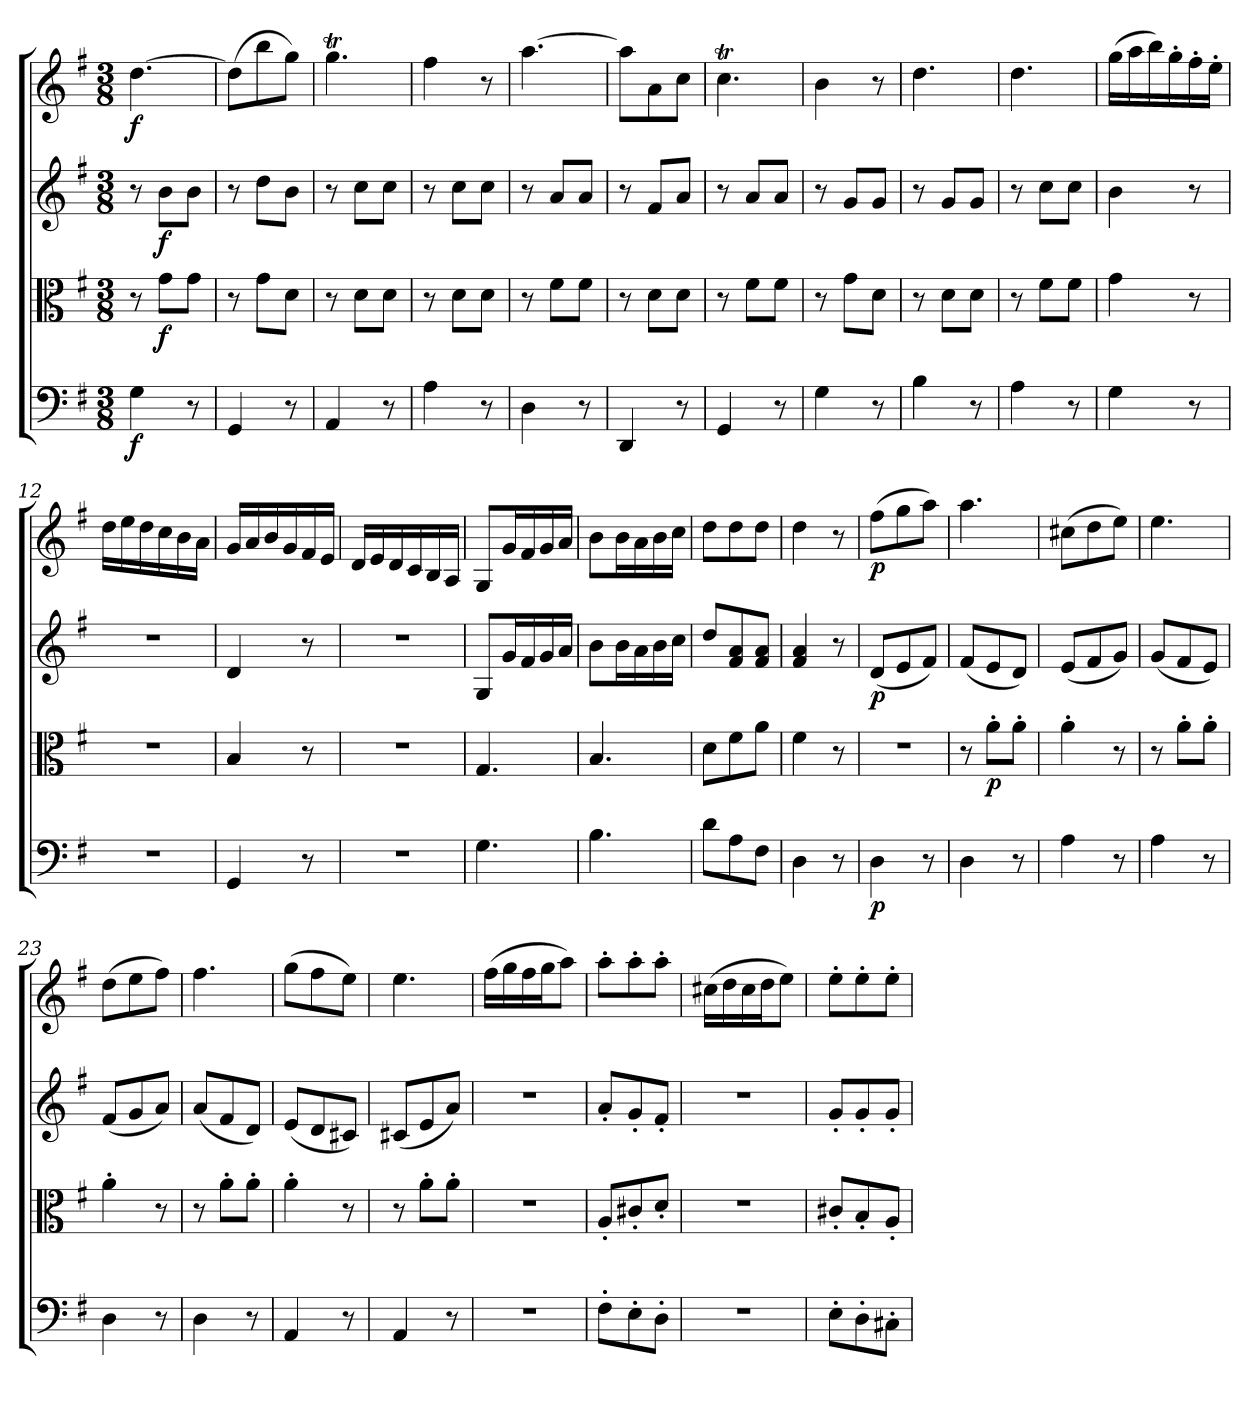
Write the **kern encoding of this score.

**kern	**dynam	**kern	**dynam	**kern	**dynam	**kern	**dynam
*part4	*part4	*part3	*part3	*part2	*part2	*part1	*part1
*staff4	*staff4	*staff3	*staff3	*staff2	*staff2	*staff1	*staff1
*clefF4	*	*clefC3	*	*clefG2	*	*clefG2	*
*k[f#]	*	*k[f#]	*	*k[f#]	*	*k[f#]	*
*G:	*	*G:	*	*G:	*	*G:	*
*M3/8	*	*M3/8	*	*M3/8	*	*M3/8	*
=	=	=	=	=	=	=	=
4G\	f	8r	.	8r	.	[4.dd\	f
.	.	8g\L	f	8b\L	f	.	.
8r	.	8g\J	.	8b\J	.	.	.
=2	=2	=2	=2	=2	=2	=2	=2
4GG/	.	8r	.	8r	.	(8dd\L]	.
.	.	8g\L	.	8dd\L	.	8bb\	.
8r	.	8d\J	.	8b\J	.	8gg\J)	.
=3	=3	=3	=3	=3	=3	=3	=3
4AA/	.	8r	.	8r	.	4.ggT\	.
.	.	8d\L	.	8cc\L	.	.	.
8r	.	8d\J	.	8cc\J	.	.	.
=4	=4	=4	=4	=4	=4	=4	=4
4A\	.	8r	.	8r	.	4ff#\	.
.	.	8d\L	.	8cc\L	.	.	.
8r	.	8d\J	.	8cc\J	.	8r	.
=5	=5	=5	=5	=5	=5	=5	=5
4D\	.	8r	.	8r	.	[4.aa\	.
.	.	8f#\L	.	8a/L	.	.	.
8r	.	8f#\J	.	8a/J	.	.	.
=6	=6	=6	=6	=6	=6	=6	=6
4DD/	.	8r	.	8r	.	8aa\L]	.
.	.	8d\L	.	8f#/L	.	8a\	.
8r	.	8d\J	.	8a/J	.	8cc\J	.
=7	=7	=7	=7	=7	=7	=7	=7
4GG/	.	8r	.	8r	.	4.ccT\	.
.	.	8f#\L	.	8a/L	.	.	.
8r	.	8f#\J	.	8a/J	.	.	.
=8	=8	=8	=8	=8	=8	=8	=8
4G\	.	8r	.	8r	.	4b\	.
.	.	8g\L	.	8g/L	.	.	.
8r	.	8d\J	.	8g/J	.	8r	.
=9	=9	=9	=9	=9	=9	=9	=9
4B\	.	8r	.	8r	.	4.dd\	.
.	.	8d\L	.	8g/L	.	.	.
8r	.	8d\J	.	8g/J	.	.	.
=10	=10	=10	=10	=10	=10	=10	=10
4A\	.	8r	.	8r	.	4.dd\	.
.	.	8f#\L	.	8cc\L	.	.	.
8r	.	8f#\J	.	8cc\J	.	.	.
=11	=11	=11	=11	=11	=11	=11	=11
4G\	.	4g\	.	4b\	.	(16gg\LL	.
.	.	.	.	.	.	16aa\	.
.	.	.	.	.	.	16bb\)	.
.	.	.	.	.	.	16gg'\	.
8r	.	8r	.	8r	.	16ff#'\	.
.	.	.	.	.	.	16ee'\JJ	.
=12	=12	=12	=12	=12	=12	=12	=12
4.r	.	4.r	.	4.r	.	16dd\LL	.
.	.	.	.	.	.	16ee\	.
.	.	.	.	.	.	16dd\	.
.	.	.	.	.	.	16cc\	.
.	.	.	.	.	.	16b\	.
.	.	.	.	.	.	16a\JJ	.
=13	=13	=13	=13	=13	=13	=13	=13
4GG/	.	4B/	.	4d/	.	16g/LL	.
.	.	.	.	.	.	16a/	.
.	.	.	.	.	.	16b/	.
.	.	.	.	.	.	16g/	.
8r	.	8r	.	8r	.	16f#/	.
.	.	.	.	.	.	16e/JJ	.
=14	=14	=14	=14	=14	=14	=14	=14
4.r	.	4.r	.	4.r	.	16d/LL	.
.	.	.	.	.	.	16e/	.
.	.	.	.	.	.	16d/	.
.	.	.	.	.	.	16c/	.
.	.	.	.	.	.	16B/	.
.	.	.	.	.	.	16A/JJ	.
=15	=15	=15	=15	=15	=15	=15	=15
4.G\	.	4.G/	.	8G/L	.	8G/L	.
.	.	.	.	16g/L	.	16g/L	.
.	.	.	.	16f#/	.	16f#/	.
.	.	.	.	16g/	.	16g/	.
.	.	.	.	16a/JJ	.	16a/JJ	.
=16	=16	=16	=16	=16	=16	=16	=16
4.B\	.	4.B/	.	8b\L	.	8b\L	.
.	.	.	.	16b\L	.	16b\L	.
.	.	.	.	16a\	.	16a\	.
.	.	.	.	16b\	.	16b\	.
.	.	.	.	16cc\JJ	.	16cc\JJ	.
=17	=17	=17	=17	=17	=17	=17	=17
8d\L	.	8d\L	.	8dd/L	.	8dd\L	.
8A\	.	8f#\	.	8f#/ 8a/	.	8dd\	.
8F#\J	.	8a\J	.	8f#/ 8a/J	.	8dd\J	.
=18	=18	=18	=18	=18	=18	=18	=18
4D\	.	4f#\	.	4f#/ 4a/	.	4dd\	.
8r	.	8r	.	8r	.	8r	.
=19	=19	=19	=19	=19	=19	=19	=19
4D\	p	4.r	.	(8d/L	p	(8ff#\L	p
.	.	.	.	8e/	.	8gg\	.
8r	.	.	.	8f#/J)	.	8aa\J)	.
=20	=20	=20	=20	=20	=20	=20	=20
4D\	.	8r	.	(8f#/L	.	4.aa\	.
.	.	8a'\L	p	8e/	.	.	.
8r	.	8a'\J	.	8d/J)	.	.	.
=21	=21	=21	=21	=21	=21	=21	=21
4A\	.	4a'\	.	(8e/L	.	(8cc#X\L	.
.	.	.	.	8f#/	.	8dd\	.
8r	.	8r	.	8g/J)	.	8ee\J)	.
=22	=22	=22	=22	=22	=22	=22	=22
4A\	.	8r	.	(8g/L	.	4.ee\	.
.	.	8a'\L	.	8f#/	.	.	.
8r	.	8a'\J	.	8e/J)	.	.	.
=23	=23	=23	=23	=23	=23	=23	=23
4D\	.	4a'\	.	(8f#/L	.	(8dd\L	.
.	.	.	.	8g/	.	8ee\	.
8r	.	8r	.	8a/J)	.	8ff#\J)	.
=24	=24	=24	=24	=24	=24	=24	=24
4D\	.	8r	.	(8a/L	.	4.ff#\	.
.	.	8a'\L	.	8f#/	.	.	.
8r	.	8a'\J	.	8d/J)	.	.	.
=25	=25	=25	=25	=25	=25	=25	=25
4AA/	.	4a'\	.	(8e/L	.	(8gg\L	.
.	.	.	.	8d/	.	8ff#\	.
8r	.	8r	.	8c#X/J)	.	8ee\J)	.
=26	=26	=26	=26	=26	=26	=26	=26
4AA/	.	8r	.	(8c#X/L	.	4.ee\	.
.	.	8a'\L	.	8e/	.	.	.
8r	.	8a'\J	.	8a/J)	.	.	.
=27	=27	=27	=27	=27	=27	=27	=27
4.r	.	4.r	.	4.r	.	(16ff#\LL	.
.	.	.	.	.	.	16gg\	.
.	.	.	.	.	.	16ff#\	.
.	.	.	.	.	.	16gg\J	.
.	.	.	.	.	.	8aa\J)	.
=28	=28	=28	=28	=28	=28	=28	=28
8F#'\L	.	8A'/L	.	8a'/L	.	8aa'\L	.
8E'\	.	8c#X'/	.	8g'/	.	8aa'\	.
8D'\J	.	8d'/J	.	8f#'/J	.	8aa'\J	.
=29	=29	=29	=29	=29	=29	=29	=29
4.r	.	4.r	.	4.r	.	(16cc#X\LL	.
.	.	.	.	.	.	16dd\	.
.	.	.	.	.	.	16cc#\	.
.	.	.	.	.	.	16dd\J	.
.	.	.	.	.	.	8ee\J)	.
=30	=30	=30	=30	=30	=30	=30	=30
8E'\L	.	8c#X'/L	.	8g'/L	.	8ee'\L	.
8D'\	.	8B'/	.	8g'/	.	8ee'\	.
8C#X'\J	.	8A'/J	.	8g'/J	.	8ee'\J	.
=	=	=	=	=	=	=	=
*-	*-	*-	*-	*-	*-	*-	*-
